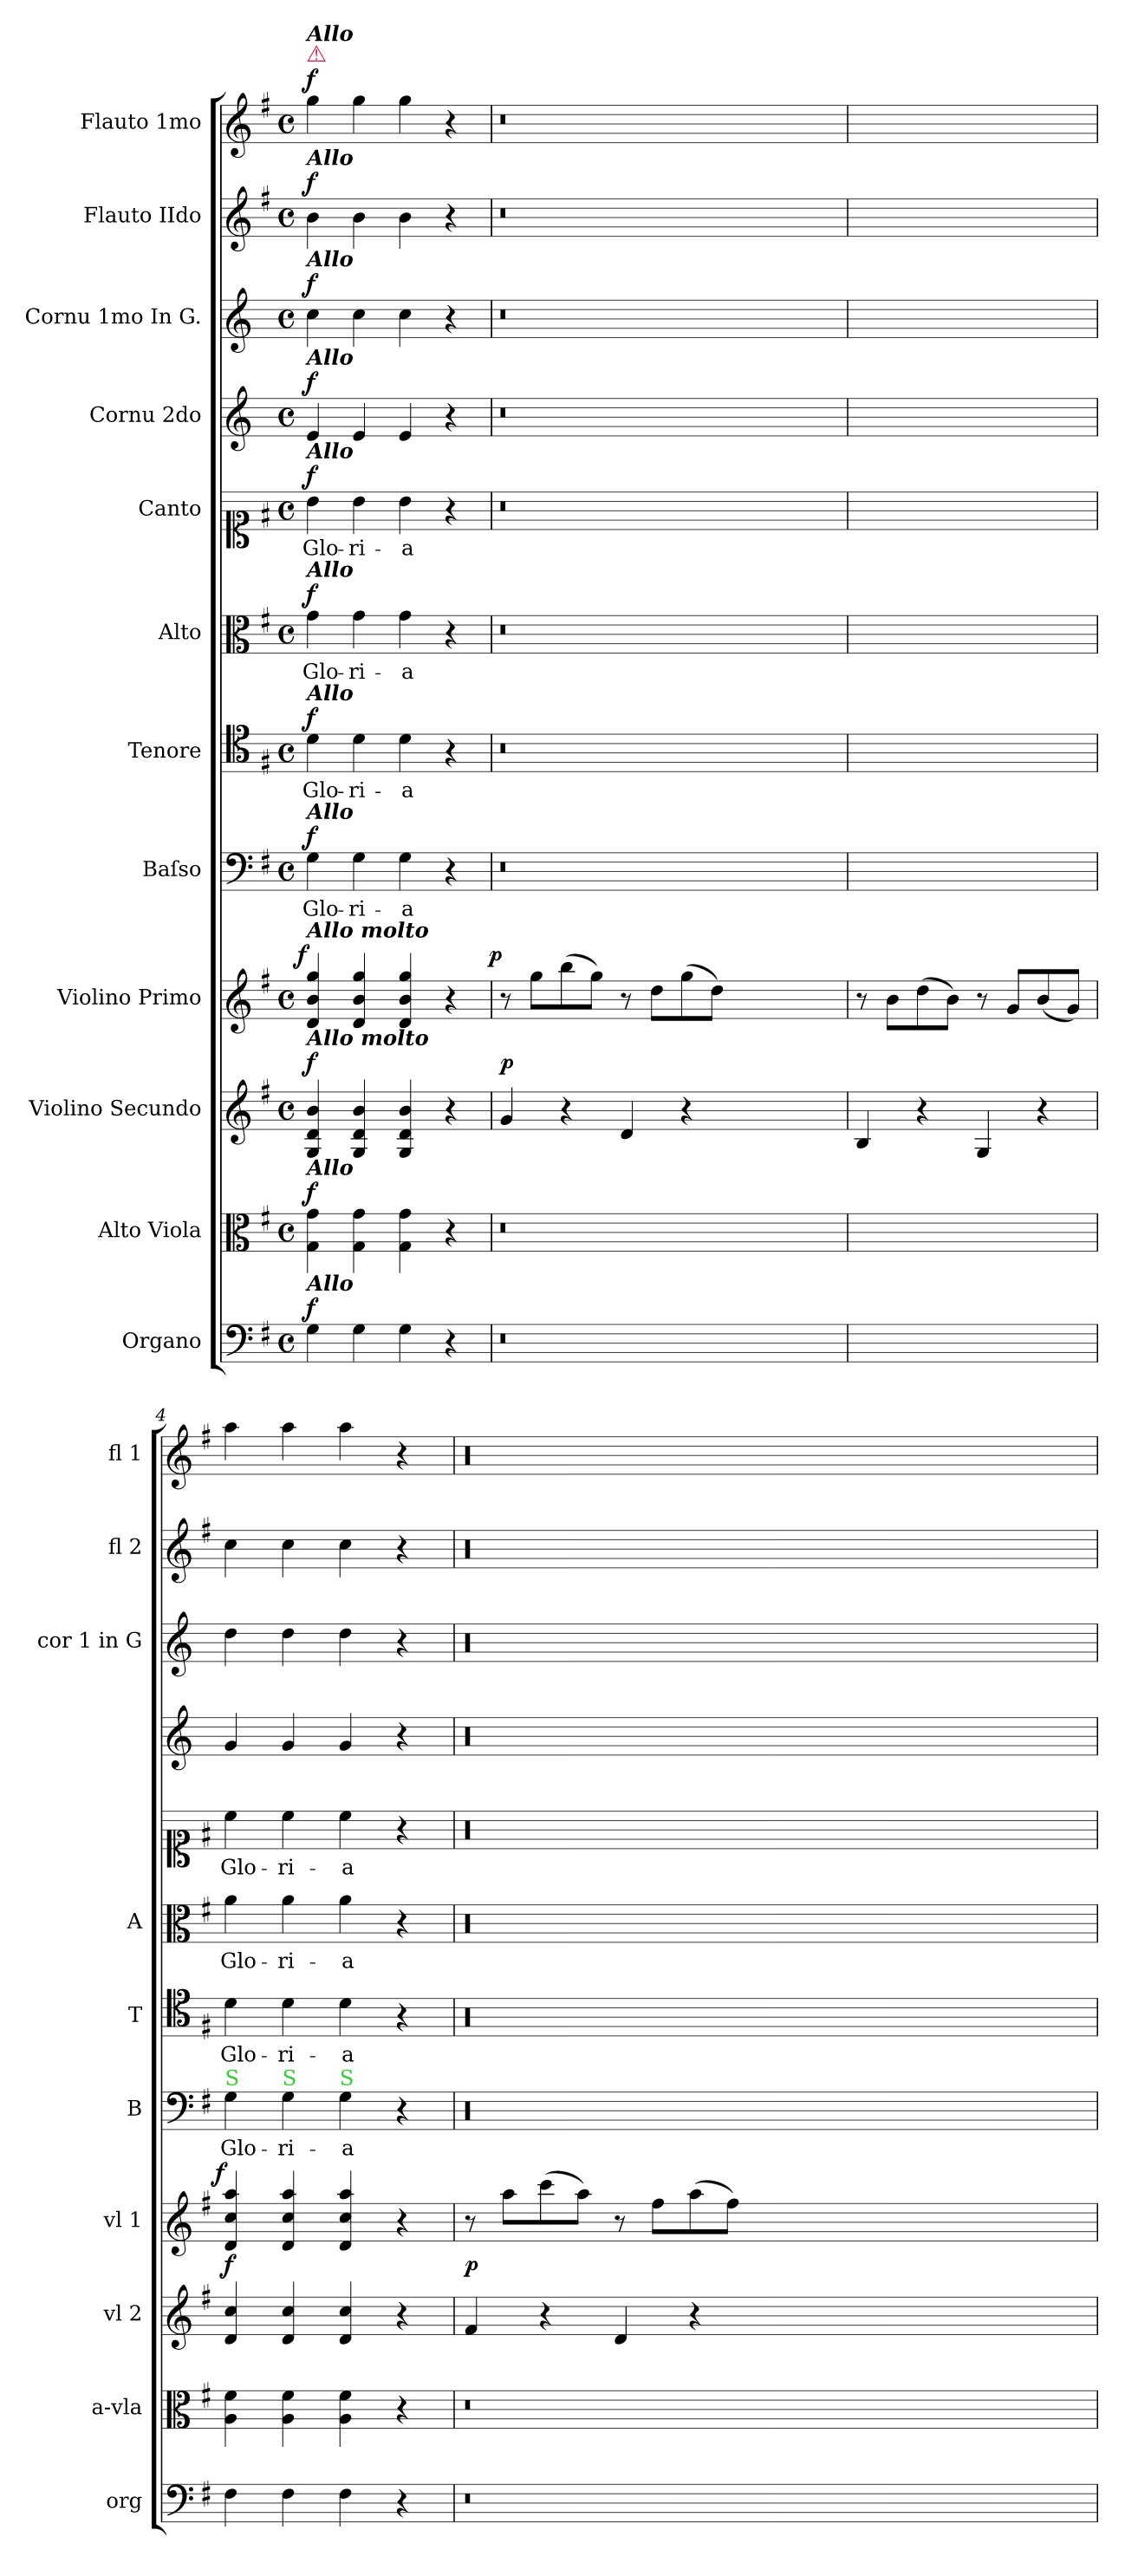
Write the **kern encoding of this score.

**kern	**dynam	**kern	**dynam	**kern	**dynam	**kern	**dynam	**kern	**text	**dynam	**kern	**text	**dynam	**kern	**text	**dynam	**kern	**text	**dynam	**kern	**dynam	**kern	**dynam	**kern	**dynam	**kern	**dynam
*part12	*part12	*part11	*part11	*part10	*part10	*part9	*part9	*part8	*part8	*part8	*part7	*part7	*part7	*part6	*part6	*part6	*part5	*part5	*part5	*part4	*part4	*part3	*part3	*part2	*part2	*part1	*part1
*staff12	*staff12	*staff11	*staff11	*staff10	*staff10	*staff9	*staff9	*staff8	*staff8	*staff8	*staff7	*staff7	*staff7	*staff6	*staff6	*staff6	*staff5	*staff5	*staff5	*staff4	*staff4	*staff3	*staff3	*staff2	*staff2	*staff1	*staff1
*I"Organo	*	*I"Alto Viola	*	*I"Violino Secundo	*	*I"Violino Primo	*	*I"Baſso	*	*	*I"Tenore	*	*	*I"Alto	*	*	*I"Canto	*	*	*I"Cornu 2do	*	*I"Cornu 1mo In G.	*	*I"Flauto IIdo	*	*I"Flauto 1mo	*
*I'org	*	*I'a-vla	*	*I'vl 2	*	*I'vl 1	*	*I'B	*	*	*I'T	*	*	*I'A	*	*	*	*	*	*	*	*I'cor 1 in G	*	*I'fl 2	*	*I'fl 1	*
*clefF4	*	*clefC3	*	*clefG2	*	*clefG2	*	*clefF4	*	*	*clefC4	*	*	*clefC3	*	*	*clefC1	*	*	*clefG2	*	*clefG2	*	*clefG2	*	*clefG2	*
*	*	*	*	*	*	*	*	*	*	*	*	*	*	*	*	*	*	*	*	*ITrd3c5	*	*ITrd3c5	*	*	*	*	*
*k[f#]	*	*k[f#]	*	*k[f#]	*	*k[f#]	*	*k[f#]	*	*	*k[f#]	*	*	*k[f#]	*	*	*k[f#]	*	*	*k[f#]	*	*k[f#]	*	*k[f#]	*	*k[f#]	*
*G:	*	*G:	*	*G:	*	*G:	*	*G:	*	*	*G:	*	*	*G:	*	*	*G:	*	*	*G:	*	*G:	*	*G:	*	*G:	*
*M4/4	*	*M4/4	*	*M4/4	*	*M4/4	*	*M4/4	*	*	*M4/4	*	*	*M4/4	*	*	*M4/4	*	*	*M4/4	*	*M4/4	*	*M4/4	*	*M4/4	*
*met(c)	*	*met(c)	*	*met(c)	*	*met(c)	*	*met(c)	*	*	*met(c)	*	*	*met(c)	*	*	*met(c)	*	*	*met(c)	*	*met(c)	*	*met(c)	*	*met(c)	*
=1	=1	=1	=1	=1	=1	=1	=1	=1	=1	=1	=1	=1	=1	=1	=1	=1	=1	=1	=1	=1	=1	=1	=1	=1	=1	=1	=1
!	!	!	!	!	!	!	!	!	!	!	!	!	!	!	!	!	!	!	!	!	!	!	!	!	!	!LO:TX:a:color=crimson:t=⚠	!
!	!	!	!	!	!	!	!	!	!	!	!	!	!	!	!	!	!	!	!	!	!	!	!	!	!	!LO:TX:a:Bi:t=Allo	!
!	!	!	!	!	!	!	!	!	!	!	!	!	!	!	!	!	!	!	!	!	!	!	!	!LO:TX:a:Bi:t=Allo	!	!	!
!	!	!	!	!	!	!	!	!	!	!	!	!	!	!	!	!	!	!	!	!	!	!LO:TX:a:Bi:t=Allo	!	!	!	!	!
!	!	!	!	!	!	!	!	!	!	!	!	!	!	!	!	!	!	!	!	!LO:TX:a:Bi:t=Allo	!	!	!	!	!	!	!
!	!	!	!	!	!	!	!	!	!	!	!	!	!	!	!	!	!LO:TX:a:Bi:t=Allo	!	!	!	!	!	!	!	!	!	!
!	!	!	!	!	!	!	!	!	!	!	!	!	!	!LO:TX:a:Bi:t=Allo	!	!	!	!	!	!	!	!	!	!	!	!	!
!	!	!	!	!	!	!	!	!	!	!	!LO:TX:a:Bi:t=Allo	!	!	!	!	!	!	!	!	!	!	!	!	!	!	!	!
!	!	!	!	!	!	!	!	!LO:TX:a:Bi:t=Allo	!	!	!	!	!	!	!	!	!	!	!	!	!	!	!	!	!	!	!
!	!	!	!	!	!	!LO:TX:a:Bi:t=Allo molto	!	!	!	!	!	!	!	!	!	!	!	!	!	!	!	!	!	!	!	!	!
!	!	!	!	!LO:TX:a:Bi:t=Allo molto	!	!	!	!	!	!	!	!	!	!	!	!	!	!	!	!	!	!	!	!	!	!	!
!	!	!LO:TX:a:Bi:t=Allo	!	!	!	!	!	!	!	!	!	!	!	!	!	!	!	!	!	!	!	!	!	!	!	!	!
!LO:TX:a:Bi:t=Allo	!	!	!	!	!	!	!	!	!	!	!	!	!	!	!	!	!	!	!	!	!	!	!	!	!	!	!
!	!LO:DY:a	!	!LO:DY:a	!	!LO:DY:a	!	!LO:DY:a:rj	!	!	!LO:DY:a	!	!	!LO:DY:a	!	!	!LO:DY:a	!	!	!LO:DY:a	!	!LO:DY:a	!	!LO:DY:a	!	!LO:DY:a	!	!LO:DY:a
4G\	f	4G\ 4g\	f	4G/ 4d/ 4b/	f	4d/ 4b/ 4gg/	f	4G\	Glo-	f	4d\	Glo-	f	4g\	Glo-	f	4b\	Glo-	f	4B/	f	4g\	f	4b\	f	4gg\	f
4G\	.	4G\ 4g\	.	4G/ 4d/ 4b/	.	4d/ 4b/ 4gg/	.	4G\	-ri-	.	4d\	-ri-	.	4g\	-ri-	.	4b\	-ri-	.	4B/	.	4g\	.	4b\	.	4gg\	.
4G\	.	4G\ 4g\	.	4G/ 4d/ 4b/	.	4d/ 4b/ 4gg/	.	4G\	-a	.	4d\	-a	.	4g\	-a	.	4b\	-a	.	4B/	.	4g\	.	4b\	.	4gg\	.
4r	.	4r	.	4r	.	4r	.	4r	.	.	4r	.	.	4r	.	.	4r	.	.	4r	.	4r	.	4r	.	4r	.
=2	=2	=2	=2	=2	=2	=2	=2	=2	=2	=2	=2	=2	=2	=2	=2	=2	=2	=2	=2	=2	=2	=2	=2	=2	=2	=2	=2
!	!	!	!	!	!LO:DY:a	!	!LO:DY:a:rj	!	!	!	!	!	!	!	!	!	!	!	!	!	!	!	!	!	!	!	!
0r	.	0r	.	4g/	p	8r	p	0r	.	.	0r	.	.	0r	.	.	0r	.	.	0r	.	0r	.	0r	.	0r	.
.	.	.	.	.	.	8gg\L	.	.	.	.	.	.	.	.	.	.	.	.	.	.	.	.	.	.	.	.	.
.	.	.	.	4r	.	(8bb\	.	.	.	.	.	.	.	.	.	.	.	.	.	.	.	.	.	.	.	.	.
.	.	.	.	.	.	8gg\J)	.	.	.	.	.	.	.	.	.	.	.	.	.	.	.	.	.	.	.	.	.
.	.	.	.	4d/	.	8r	.	.	.	.	.	.	.	.	.	.	.	.	.	.	.	.	.	.	.	.	.
.	.	.	.	.	.	8dd\L	.	.	.	.	.	.	.	.	.	.	.	.	.	.	.	.	.	.	.	.	.
.	.	.	.	4r	.	(8gg\	.	.	.	.	.	.	.	.	.	.	.	.	.	.	.	.	.	.	.	.	.
.	.	.	.	.	.	8dd\J)	.	.	.	.	.	.	.	.	.	.	.	.	.	.	.	.	.	.	.	.	.
.	.	.	.	1ryy	.	1ryy	.	.	.	.	.	.	.	.	.	.	.	.	.	.	.	.	.	.	.	.	.
=3	=3	=3	=3	=3	=3	=3	=3	=3	=3	=3	=3	=3	=3	=3	=3	=3	=3	=3	=3	=3	=3	=3	=3	=3	=3	=3	=3
1ryy	.	1ryy	.	4B/	.	8r	.	1ryy	.	.	1ryy	.	.	1ryy	.	.	1ryy	.	.	1ryy	.	1ryy	.	1ryy	.	1ryy	.
.	.	.	.	.	.	8b\L	.	.	.	.	.	.	.	.	.	.	.	.	.	.	.	.	.	.	.	.	.
.	.	.	.	4r	.	(8dd\	.	.	.	.	.	.	.	.	.	.	.	.	.	.	.	.	.	.	.	.	.
.	.	.	.	.	.	8b\J)	.	.	.	.	.	.	.	.	.	.	.	.	.	.	.	.	.	.	.	.	.
.	.	.	.	4G/	.	8r	.	.	.	.	.	.	.	.	.	.	.	.	.	.	.	.	.	.	.	.	.
.	.	.	.	.	.	8g/L	.	.	.	.	.	.	.	.	.	.	.	.	.	.	.	.	.	.	.	.	.
.	.	.	.	4r	.	(8b/	.	.	.	.	.	.	.	.	.	.	.	.	.	.	.	.	.	.	.	.	.
.	.	.	.	.	.	8g/J)	.	.	.	.	.	.	.	.	.	.	.	.	.	.	.	.	.	.	.	.	.
=4	=4	=4	=4	=4	=4	=4	=4	=4	=4	=4	=4	=4	=4	=4	=4	=4	=4	=4	=4	=4	=4	=4	=4	=4	=4	=4	=4
!	!	!	!	!	!	!	!	!LO:TX:a:color=limegreen:t=S	!	!	!	!	!	!	!	!	!	!	!	!	!	!	!	!	!	!	!
!	!	!	!	!	!LO:DY:a	!	!LO:DY:a:rj	!	!LO:LY:i	!	!	!LO:LY:i	!	!	!LO:LY:i	!	!	!LO:LY:i	!	!	!	!	!	!	!	!	!
4F#\	.	4A\ 4f#\	.	4d/ 4cc/	f	4d/ 4cc/ 4aa/	f	4G\	Glo-	.	4d\	Glo-	.	4a\	Glo-	.	4cc\	Glo-	.	4d/	.	4a\	.	4cc\	.	4aa\	.
!	!	!	!	!	!	!	!	!LO:TX:a:color=limegreen:t=S	!	!	!	!	!	!	!	!	!	!	!	!	!	!	!	!	!	!	!
!	!	!	!	!	!	!	!	!	!LO:LY:i	!	!	!LO:LY:i	!	!	!LO:LY:i	!	!	!LO:LY:i	!	!	!	!	!	!	!	!	!
4F#\	.	4A\ 4f#\	.	4d/ 4cc/	.	4d/ 4cc/ 4aa/	.	4G\	-ri-	.	4d\	-ri-	.	4a\	-ri-	.	4cc\	-ri-	.	4d/	.	4a\	.	4cc\	.	4aa\	.
!	!	!	!	!	!	!	!	!LO:TX:a:color=limegreen:t=S	!	!	!	!	!	!	!	!	!	!	!	!	!	!	!	!	!	!	!
!	!	!	!	!	!	!	!	!	!LO:LY:i	!	!	!LO:LY:i	!	!	!LO:LY:i	!	!	!LO:LY:i	!	!	!	!	!	!	!	!	!
4F#\	.	4A\ 4f#\	.	4d/ 4cc/	.	4d/ 4cc/ 4aa/	.	4G\	-a	.	4d\	-a	.	4a\	-a	.	4cc\	-a	.	4d/	.	4a\	.	4cc\	.	4aa\	.
4r	.	4r	.	4r	.	4r	.	4r	.	.	4r	.	.	4r	.	.	4r	.	.	4r	.	4r	.	4r	.	4r	.
=5	=5	=5	=5	=5	=5	=5	=5	=5	=5	=5	=5	=5	=5	=5	=5	=5	=5	=5	=5	=5	=5	=5	=5	=5	=5	=5	=5
!	!	!	!	!	!LO:DY:a	!	!	!	!	!	!	!	!	!	!	!	!	!	!	!	!	!	!	!	!	!	!
0r	.	0r	.	4f#/	p	8r	.	00r	.	.	00r	.	.	00r	.	.	00r	.	.	00r	.	00r	.	00r	.	00r	.
.	.	.	.	.	.	8aa\L	.	.	.	.	.	.	.	.	.	.	.	.	.	.	.	.	.	.	.	.	.
.	.	.	.	4r	.	(8ccc\	.	.	.	.	.	.	.	.	.	.	.	.	.	.	.	.	.	.	.	.	.
.	.	.	.	.	.	8aa\J)	.	.	.	.	.	.	.	.	.	.	.	.	.	.	.	.	.	.	.	.	.
.	.	.	.	4d/	.	8r	.	.	.	.	.	.	.	.	.	.	.	.	.	.	.	.	.	.	.	.	.
.	.	.	.	.	.	8ff#\L	.	.	.	.	.	.	.	.	.	.	.	.	.	.	.	.	.	.	.	.	.
.	.	.	.	4r	.	(8aa\	.	.	.	.	.	.	.	.	.	.	.	.	.	.	.	.	.	.	.	.	.
.	.	.	.	.	.	8ff#\J)	.	.	.	.	.	.	.	.	.	.	.	.	.	.	.	.	.	.	.	.	.
.	.	.	.	0.ryy	.	0.ryy	.	.	.	.	.	.	.	.	.	.	.	.	.	.	.	.	.	.	.	.	.
0ryy	.	0ryy	.	.	.	.	.	.	.	.	.	.	.	.	.	.	.	.	.	.	.	.	.	.	.	.	.
=	=	=	=	=	=	=	=	=	=	=	=	=	=	=	=	=	=	=	=	=	=	=	=	=	=	=	=
*-	*-	*-	*-	*-	*-	*-	*-	*-	*-	*-	*-	*-	*-	*-	*-	*-	*-	*-	*-	*-	*-	*-	*-	*-	*-	*-	*-
